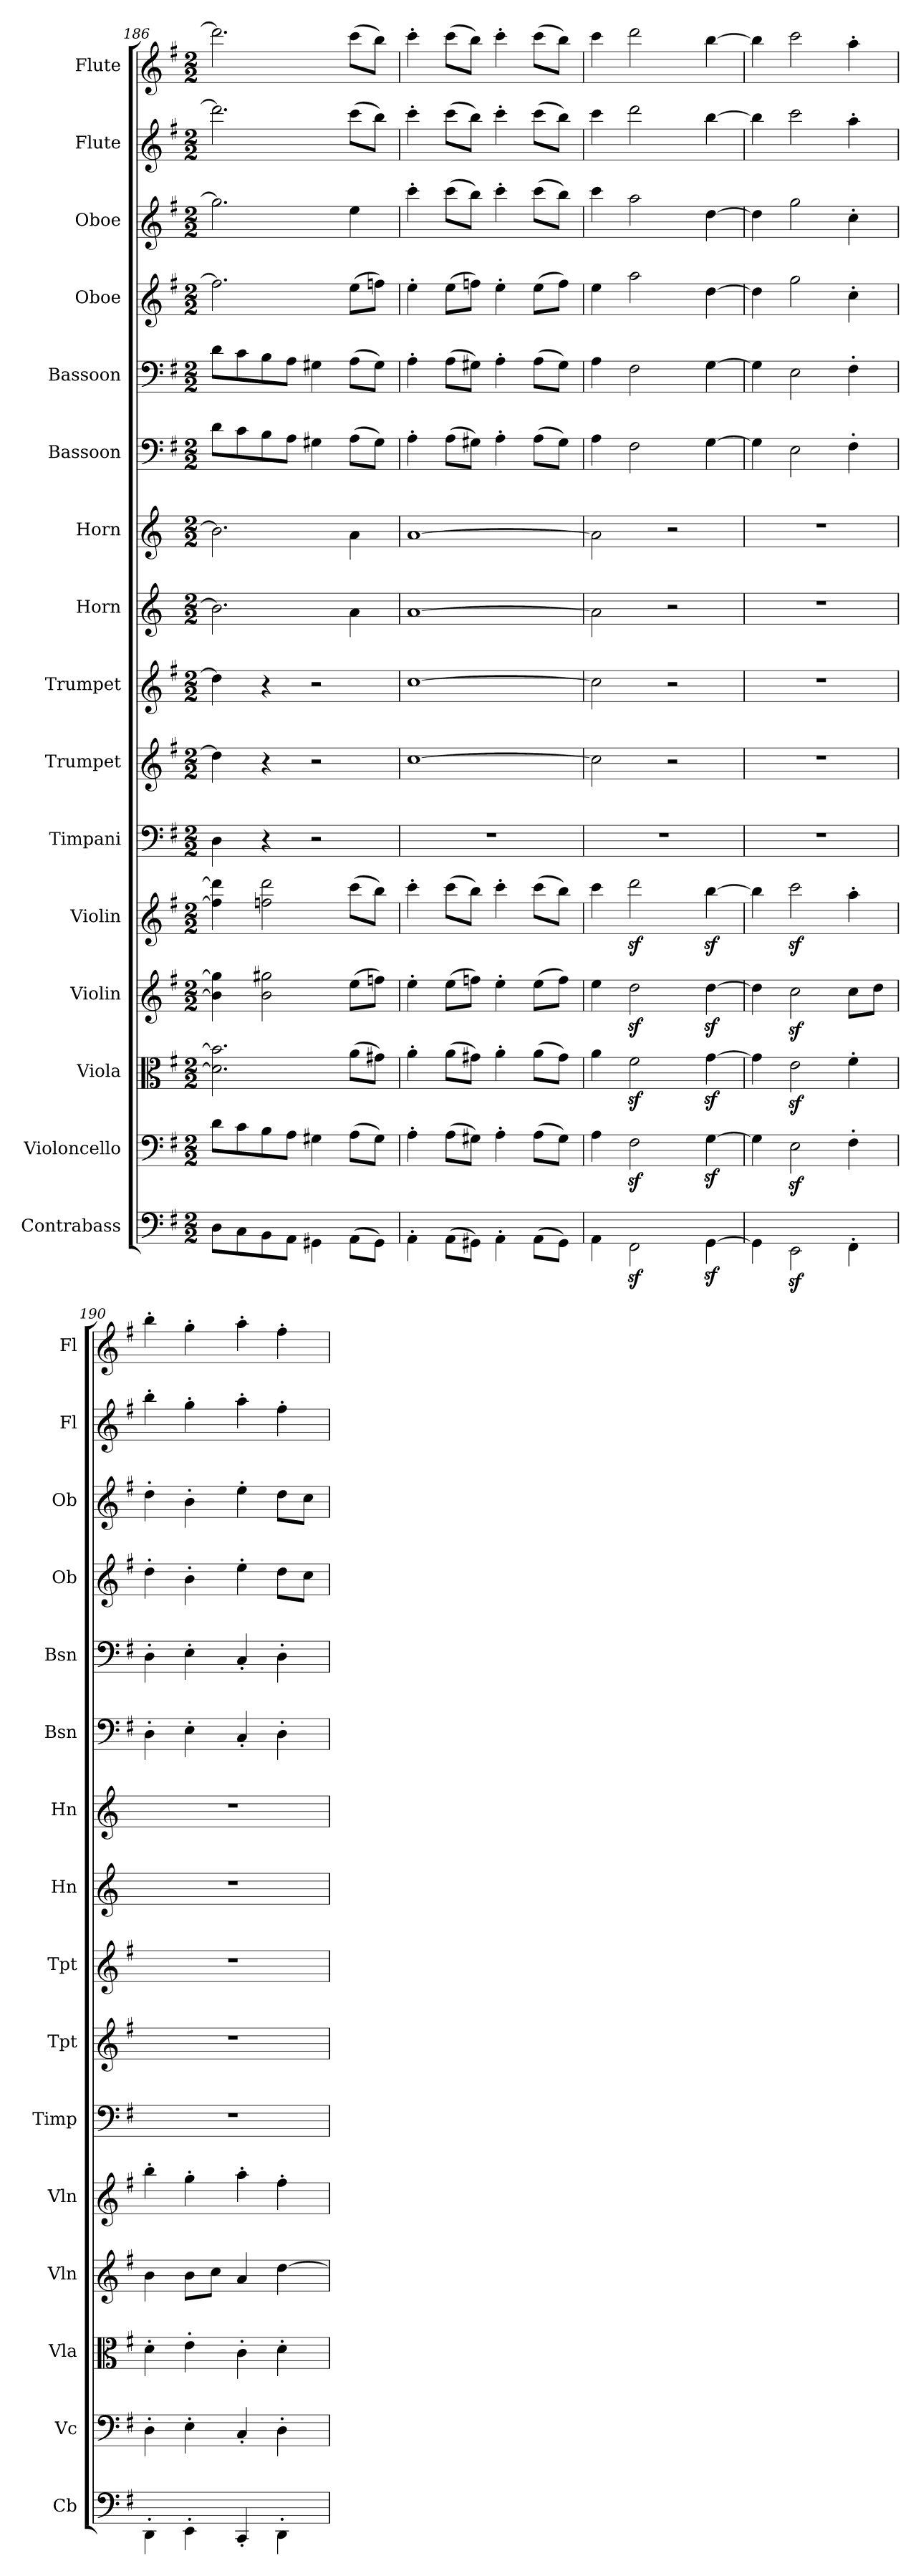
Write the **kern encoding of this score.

**kern	**kern	**kern	**kern	**kern	**kern	**kern	**kern	**kern	**kern	**kern	**kern	**kern	**kern	**kern	**kern
*part16	*part15	*part14	*part13	*part12	*part11	*part10	*part9	*part8	*part7	*part6	*part5	*part4	*part3	*part2	*part1
*staff16	*staff15	*staff14	*staff13	*staff12	*staff11	*staff10	*staff9	*staff8	*staff7	*staff6	*staff5	*staff4	*staff3	*staff2	*staff1
*I"Contrabass	*I"Violoncello	*I"Viola	*I"Violin	*I"Violin	*I"Timpani	*I"Trumpet	*I"Trumpet	*I"Horn	*I"Horn	*I"Bassoon	*I"Bassoon	*I"Oboe	*I"Oboe	*I"Flute	*I"Flute
*I'Cb	*I'Vc	*I'Vla	*I'Vln	*I'Vln	*I'Timp	*I'Tpt	*I'Tpt	*I'Hn	*I'Hn	*I'Bsn	*I'Bsn	*I'Ob	*I'Ob	*I'Fl	*I'Fl
*clefF4	*clefF4	*clefC3	*clefG2	*clefG2	*	*clefG2	*clefG2	*clefG2	*clefG2	*clefF4	*clefF4	*clefG2	*clefG2	*clefG2	*clefG2
*k[f#]	*k[f#]	*k[f#]	*k[f#]	*k[f#]	*k[f#]	*k[f#]	*k[f#]	*k[]	*k[]	*k[f#]	*k[f#]	*k[f#]	*k[f#]	*k[f#]	*k[f#]
*M2/2	*M2/2	*M2/2	*M2/2	*M2/2	*M2/2	*M2/2	*M2/2	*M2/2	*M2/2	*M2/2	*M2/2	*M2/2	*M2/2	*M2/2	*M2/2
=186	=186	=186	=186	=186	=186	=186	=186	=186	=186	=186	=186	=186	=186	=186	=186
8D\L	8d\L	2.d]\ 2.b]\	4b]\ 4gg#]\	4ff]\ 4ddd]\	4D\	4dd\]	4dd\]	2.b\]	2.b\]	8d\L	8d\L	2.ff\]	2.gg#\]	2.ddd\]	2.ddd\]
8C\	8c\	.	.	.	.	.	.	.	.	8c\	8c\	.	.	.	.
8BB\	8B\	.	2b\ 2gg#X\	2ffn\ 2ddd\	4r	4r	4r	.	.	8B\	8B\	.	.	.	.
8AA\J	8A\J	.	.	.	.	.	.	.	.	8A\J	8A\J	.	.	.	.
4GG#X\	4G#X\	.	.	.	2r	2r	2r	.	.	4G#X\	4G#X\	.	.	.	.
(8AA\L	(8A\L	(8a\L	(8ee\L	(8ccc\L	.	.	.	4a\	4a\	(8A\L	(8A\L	(8ee\L	4ee\	(8ccc\L	(8ccc\L
8GG#\J)	8G#\J)	8g#X\J)	8ffn\J)	8bb\J)	.	.	.	.	.	8G#\J)	8G#\J)	8ffn\J)	.	8bb\J)	8bb\J)
=187	=187	=187	=187	=187	=187	=187	=187	=187	=187	=187	=187	=187	=187	=187	=187
4AA'\	4A'\	4a'\	4ee'\	4ccc'\	1r	[1cc\	[1cc\	[1a\	[1a\	4A'\	4A'\	4ee'\	4ccc'\	4ccc'\	4ccc'\
(8AA\L	(8A\L	(8a\L	(8ee\L	(8ccc\L	.	.	.	.	.	(8A\L	(8A\L	(8ee\L	(8ccc\L	(8ccc\L	(8ccc\L
8GG#X\J)	8G#X\J)	8g#X\J)	8ffn\J)	8bb\J)	.	.	.	.	.	8G#X\J)	8G#X\J)	8ffn\J)	8bb\J)	8bb\J)	8bb\J)
4AA'\	4A'\	4a'\	4ee'\	4ccc'\	.	.	.	.	.	4A'\	4A'\	4ee'\	4ccc'\	4ccc'\	4ccc'\
(8AA\L	(8A\L	(8a\L	(8ee\L	(8ccc\L	.	.	.	.	.	(8A\L	(8A\L	(8ee\L	(8ccc\L	(8ccc\L	(8ccc\L
8GG#\J)	8G#\J)	8g#\J)	8ff\J)	8bb\J)	.	.	.	.	.	8G#\J)	8G#\J)	8ff\J)	8bb\J)	8bb\J)	8bb\J)
=188	=188	=188	=188	=188	=188	=188	=188	=188	=188	=188	=188	=188	=188	=188	=188
4AA\	4A\	4a\	4ee\	4ccc\	1r	2cc\]	2cc\]	2a\]	2a\]	4A\	4A\	4ee\	4ccc\	4ccc\	4ccc\
2FF#z\	2F#z\	2f#z\	2ddz\	2dddz\	.	.	.	.	.	2F#\	2F#\	2aa\	2aa\	2ddd\	2ddd\
.	.	.	.	.	.	2r	2r	2r	2r	.	.	.	.	.	.
[4GGz\	[4Gz\	[4gz\	[4ddz\	[4bbz\	.	.	.	.	.	[4G\	[4G\	[4dd\	[4dd\	[4bb\	[4bb\
=189	=189	=189	=189	=189	=189	=189	=189	=189	=189	=189	=189	=189	=189	=189	=189
4GG\]	4G\]	4g\]	4dd\]	4bb\]	1r	1r	1r	1r	1r	4G\]	4G\]	4dd\]	4dd\]	4bb\]	4bb\]
2EEz\	2Ez\	2ez\	2ccz\	2cccz\	.	.	.	.	.	2E\	2E\	2gg\	2gg\	2ccc\	2ccc\
4FF#'\	4F#'\	4f#'\	8cc\L	4aa'\	.	.	.	.	.	4F#'\	4F#'\	4cc'\	4cc'\	4aa'\	4aa'\
.	.	.	8dd\J	.	.	.	.	.	.	.	.	.	.	.	.
=190	=190	=190	=190	=190	=190	=190	=190	=190	=190	=190	=190	=190	=190	=190	=190
4DD'\	4D'\	4d'\	4b\	4bb'\	1r	1r	1r	1r	1r	4D'\	4D'\	4dd'\	4dd'\	4bb'\	4bb'\
4EE'\	4E'\	4e'\	8b\L	4gg'\	.	.	.	.	.	4E'\	4E'\	4b'\	4b'\	4gg'\	4gg'\
.	.	.	8cc\J	.	.	.	.	.	.	.	.	.	.	.	.
4CC'/	4C'/	4c'\	4a/	4aa'\	.	.	.	.	.	4C'/	4C'/	4ee'\	4ee'\	4aa'\	4aa'\
4DD'\	4D'\	4d'\	[4dd\	4ff#'\	.	.	.	.	.	4D'\	4D'\	8dd\L	8dd\L	4ff#'\	4ff#'\
.	.	.	.	.	.	.	.	.	.	.	.	8cc\J	8cc\J	.	.
=	=	=	=	=	=	=	=	=	=	=	=	=	=	=	=
*-	*-	*-	*-	*-	*-	*-	*-	*-	*-	*-	*-	*-	*-	*-	*-
